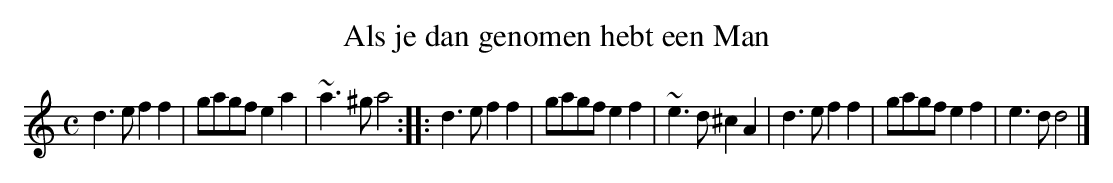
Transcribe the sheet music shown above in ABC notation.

X:1
T:Als je dan genomen hebt een Man
M:C
K:Ddor
d3ef2f2|gagfe2a2|~a3^ga4:||:d3ef2f2|gagfe2f2|~e3d^c2A2|d3ef2f2|gagfe2f2|e3dd4|]
